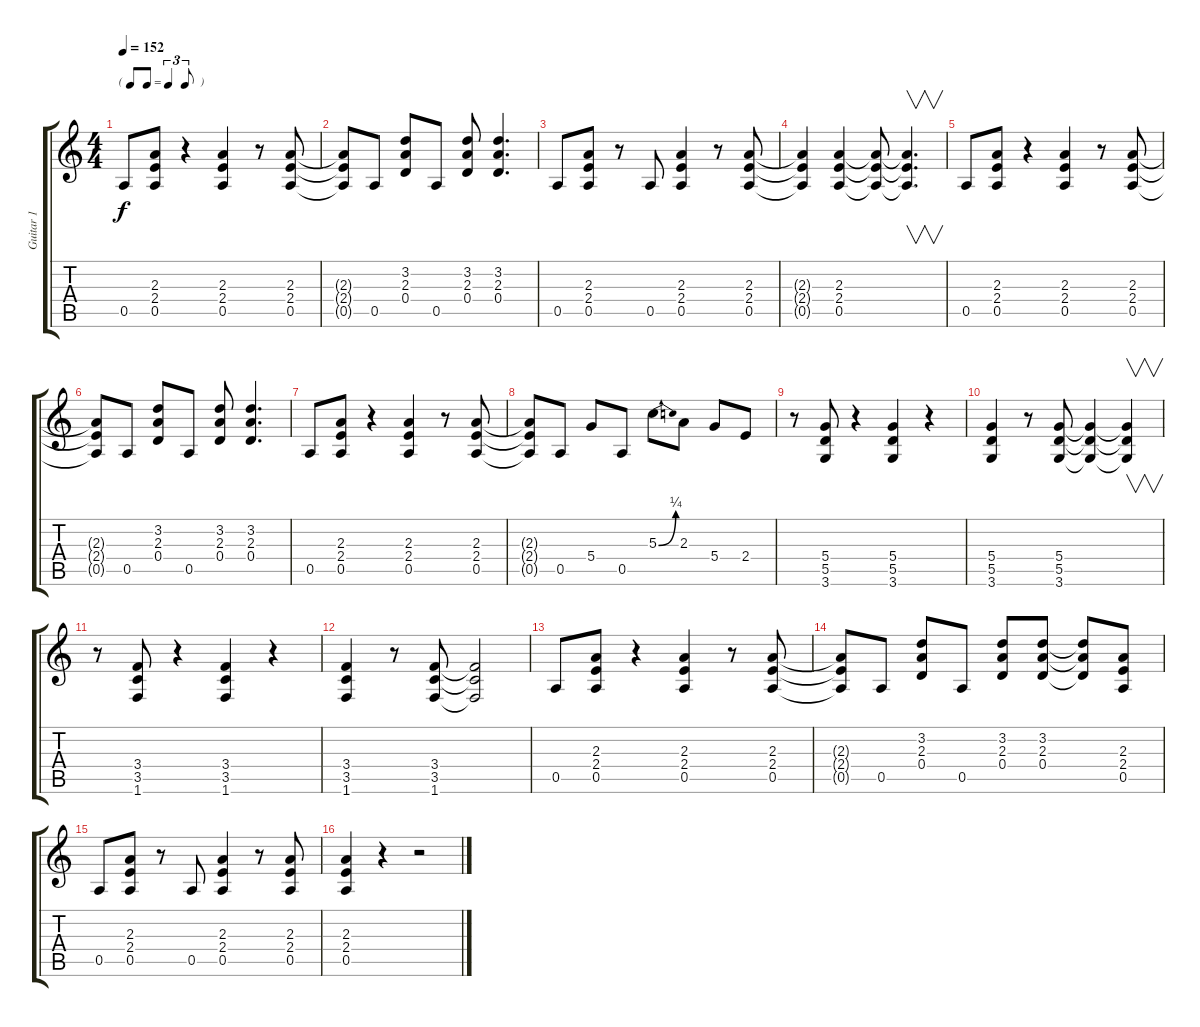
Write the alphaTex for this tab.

\track ("Guitar 1" "Guitar 1") {instrument distortionguitar}
\staff {score tabs}
\tuning (E4 B3 G3 D3 A2 E2) {hide}
\ts (4 4)
\tf triplet8th
\tempo 152
\clef g2
\ks c
0.5.8{dy f} (2.3 2.4 0.5).8 r.4 (2.3 2.4 0.5).4 r.8 (2.3 2.4 0.5).8 |
(2.3{t} 2.4{t} 0.5{t}).8 0.5.8 (3.2 2.3 0.4).8 0.5.8 (3.2 2.3 0.4).8 (3.2 2.3 0.4).4{d} |
0.5.8 (2.3 2.4 0.5).8 r.8 0.5.8 (2.3 2.4 0.5).4 r.8 (2.3 2.4 0.5).8 |
(2.3{t} 2.4{t} 0.5{t}).4 (2.3 2.4 0.5).4 (2.3{t} 2.4{t} 0.5{t}).8 (2.3{t} 2.4{t} 0.5{t}).4{v d} |
0.5.8 (2.3 2.4 0.5).8 r.4 (2.3 2.4 0.5).4 r.8 (2.3 2.4 0.5).8 |
(2.3{t} 2.4{t} 0.5{t}).8 0.5.8 (3.2 2.3 0.4).8 0.5.8 (3.2 2.3 0.4).8 (3.2 2.3 0.4).4{d} |
0.5.8 (2.3 2.4 0.5).8 r.4 (2.3 2.4 0.5).4 r.8 (2.3 2.4 0.5).8 |
(2.3{t} 2.4{t} 0.5{t}).8 0.5.8 5.4.8 0.5.8 5.3{be (bend 0 0 60 1)}.8 2.3.8 5.4.8 2.4.8 |
r.8 (5.4 5.5 3.6).8 r.4 (5.4 5.5 3.6).4 r.4 |
(5.4 5.5 3.6).4 r.8 (5.4 5.5 3.6).8 (5.4{t} 5.5{t} 3.6{t}).4 (5.4{t} 5.5{t} 3.6{t}).4{v} |
r.8 (3.4 3.5 1.6).8 r.4 (3.4 3.5 1.6).4 r.4 |
(3.4 3.5 1.6).4 r.8 (3.4 3.5 1.6).8 (3.4{t} 3.5{t} 1.6{t}).2 |
0.5.8 (2.3 2.4 0.5).8 r.4 (2.3 2.4 0.5).4 r.8 (2.3 2.4 0.5).8 |
(2.3{t} 2.4{t} 0.5{t}).8 0.5.8 (3.2 2.3 0.4).8 0.5.8 (3.2 2.3 0.4).8 (3.2 2.3 0.4).8 (3.2{t} 2.3{t} 0.4{t}).8 (2.3 2.4 0.5).8 |
0.5.8 (2.3 2.4 0.5).8 r.8 0.5.8 (2.3 2.4 0.5).4 r.8 (2.3 2.4 0.5).8 |
(2.3 2.4 0.5).4 r.4 r.2
